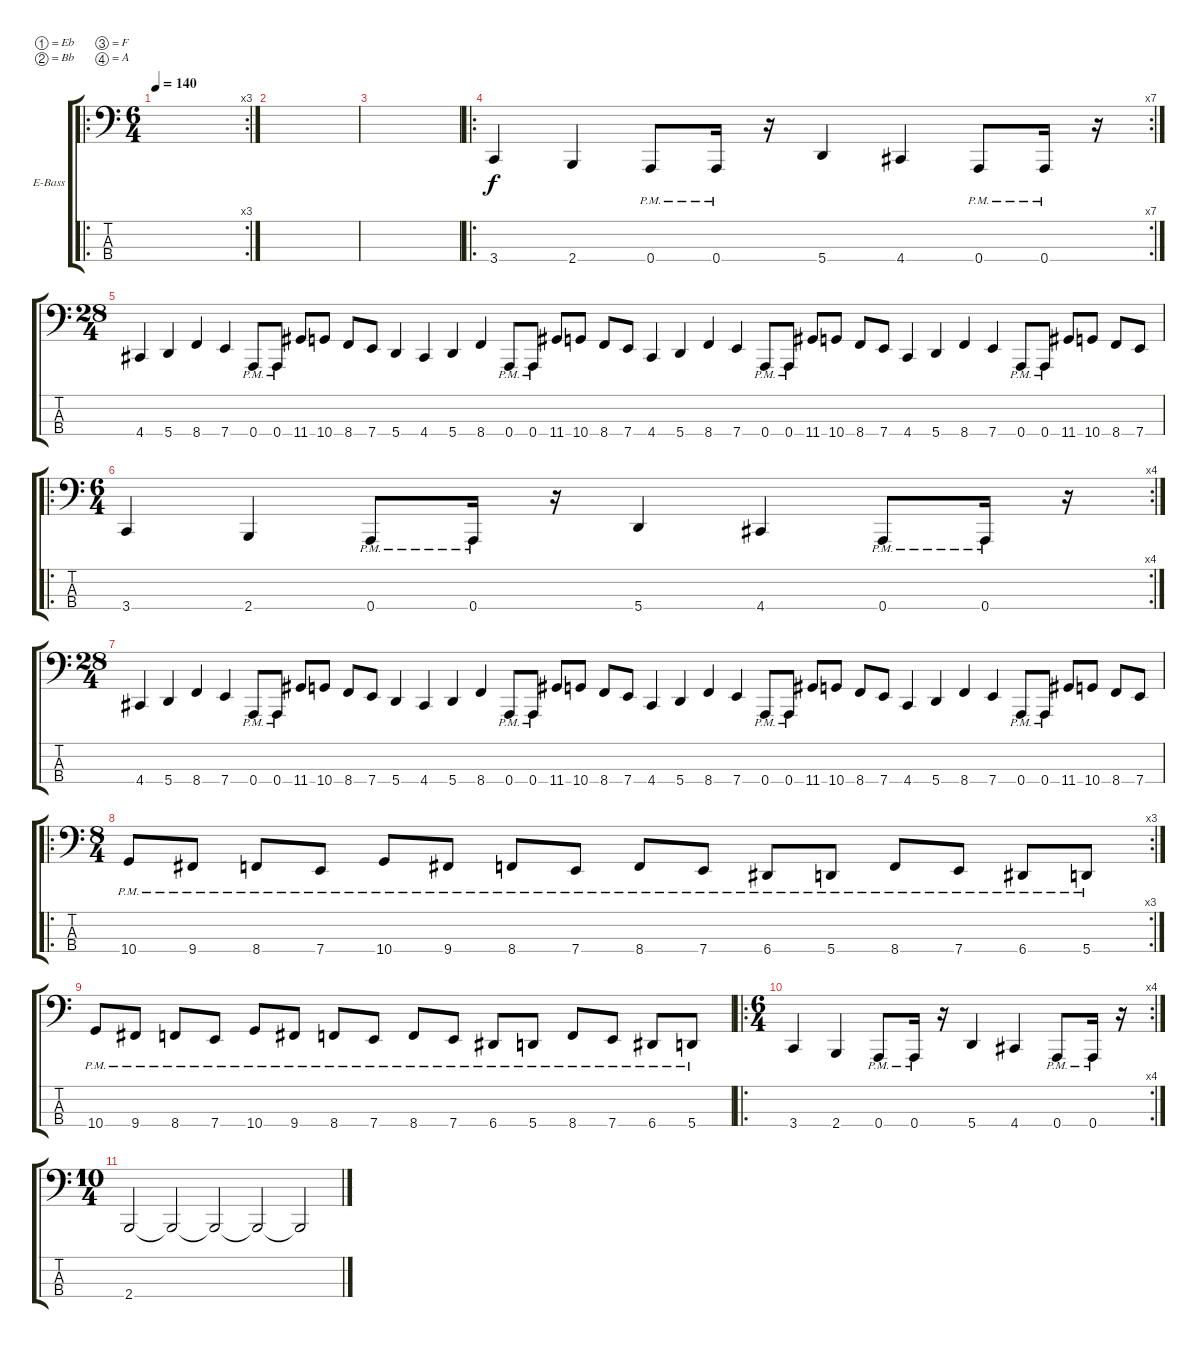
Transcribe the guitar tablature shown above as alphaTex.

\bracketExtendMode groupsimilarinstruments
\firstSystemTrackNameOrientation horizontal
\otherSystemsTrackNameOrientation horizontal
\track ("Electric Bass" "E-Bass") {instrument electricbassfinger}
\staff {score tabs}
\tuning (Eb2 Bb1 F1 A0)
\ro
\rc 3
\ts (6 4)
\tempo 140
\clef f4
\ks c
|
|
|
\ro
\rc 7
3.4.4 2.4.4 0.4{pm}.8 0.4{pm}.16 r.16 5.4.4 4.4.4 0.4{pm}.8 0.4{pm}.16 r.16 |
\ts (28 4)
4.4.4 5.4.4 8.4.4 7.4.4 0.4{pm}.8 0.4{pm}.8 11.4.8 10.4.8 8.4.8 7.4.8 5.4.4 4.4.4 5.4.4 8.4.4 0.4{pm}.8 0.4{pm}.8 11.4.8 10.4.8 8.4.8 7.4.8 4.4.4 5.4.4 8.4.4 7.4.4 0.4{pm}.8 0.4{pm}.8 11.4.8 10.4.8 8.4.8 7.4.8 4.4.4 5.4.4 8.4.4 7.4.4 0.4{pm}.8 0.4{pm}.8 11.4.8 10.4.8 8.4.8 7.4.8 |
\ro
\rc 4
\ts (6 4)
3.4.4 2.4.4 0.4{pm}.8 0.4{pm}.16 r.16 5.4.4 4.4.4 0.4{pm}.8 0.4{pm}.16 r.16 |
\ts (28 4)
4.4.4 5.4.4 8.4.4 7.4.4 0.4{pm}.8 0.4{pm}.8 11.4.8 10.4.8 8.4.8 7.4.8 5.4.4 4.4.4 5.4.4 8.4.4 0.4{pm}.8 0.4{pm}.8 11.4.8 10.4.8 8.4.8 7.4.8 4.4.4 5.4.4 8.4.4 7.4.4 0.4{pm}.8 0.4{pm}.8 11.4.8 10.4.8 8.4.8 7.4.8 4.4.4 5.4.4 8.4.4 7.4.4 0.4{pm}.8 0.4{pm}.8 11.4.8 10.4.8 8.4.8 7.4.8 |
\ro
\rc 3
\ts (8 4)
10.4{pm}.8 9.4{pm}.8 8.4{pm}.8 7.4{pm}.8 10.4{pm}.8 9.4{pm}.8 8.4{pm}.8 7.4{pm}.8 8.4{pm}.8 7.4{pm}.8 6.4{pm}.8 5.4{pm}.8 8.4{pm}.8 7.4{pm}.8 6.4{pm}.8 5.4{pm}.8 |
10.4{pm}.8 9.4{pm}.8 8.4{pm}.8 7.4{pm}.8 10.4{pm}.8 9.4{pm}.8 8.4{pm}.8 7.4{pm}.8 8.4{pm}.8 7.4{pm}.8 6.4{pm}.8 5.4{pm}.8 8.4{pm}.8 7.4{pm}.8 6.4{pm}.8 5.4{pm}.8 |
\ro
\rc 4
\ts (6 4)
3.4.4 2.4.4 0.4{pm}.8 0.4{pm}.16 r.16 5.4.4 4.4.4 0.4{pm}.8 0.4{pm}.16 r.16 |
\ts (10 4)
2.4.2 2.4{t}.2 2.4{t}.2 2.4{t}.2 2.4{t}.2
